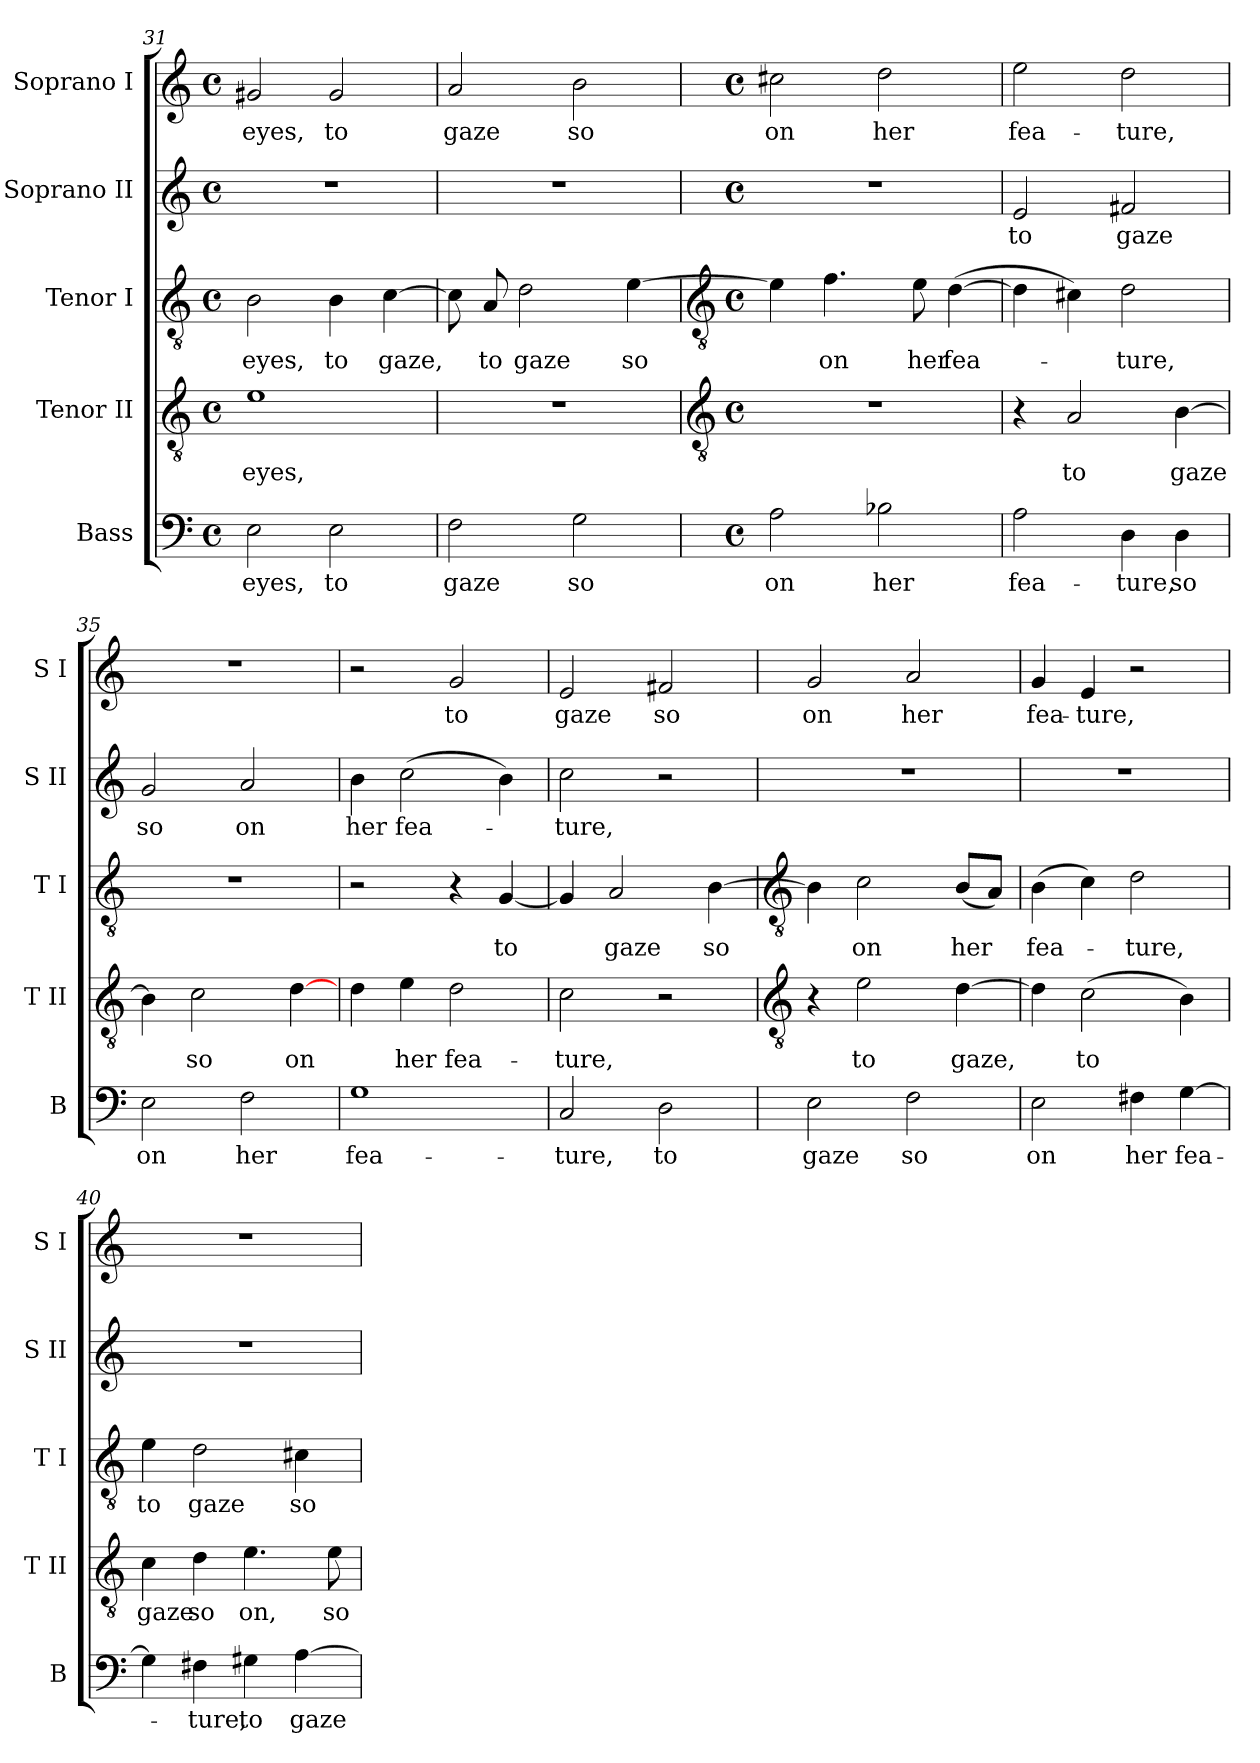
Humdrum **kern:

**kern	**text	**kern	**text	**kern	**text	**kern	**text	**kern	**text
*part5	*part5	*part4	*part4	*part3	*part3	*part2	*part2	*part1	*part1
*staff5	*staff5	*staff4	*staff4	*staff3	*staff3	*staff2	*staff2	*staff1	*staff1
*I"Bass	*	*I"Tenor II	*	*I"Tenor I	*	*I"Soprano II	*	*I"Soprano I	*
*I'B	*	*I'T II	*	*I'T I	*	*I'S II	*	*I'S I	*
*clefF4	*	*clefGv2	*	*clefGv2	*	*clefG2	*	*clefG2	*
*k[]	*	*k[]	*	*k[]	*	*k[]	*	*k[]	*
*C:	*	*C:	*	*C:	*	*C:	*	*C:	*
*M4/4	*	*M4/4	*	*M4/4	*	*M4/4	*	*M4/4	*
*met(c)	*	*met(c)	*	*met(c)	*	*met(c)	*	*met(c)	*
=31	=31	=31	=31	=31	=31	=31	=31	=31	=31
!	!LO:LY:b	!	!LO:LY:b	!	!LO:LY:b	!	!	!	!LO:LY:b
2E	eyes,	1e	eyes,	2B	eyes,	1r	.	2g#X	eyes,
!	!LO:LY:b	!	!	!	!LO:LY:b	!	!	!	!LO:LY:b
2E	to	.	.	4B	to	.	.	2g#	to
!	!	!	!	!	!LO:LY:b	!	!	!	!
.	.	.	.	[4c	gaze,	.	.	.	.
=32	=32	=32	=32	=32	=32	=32	=32	=32	=32
!	!LO:LY:b	!	!	!	!	!	!	!	!LO:LY:b
2F	gaze	1r	.	8c]	.	1r	.	2a	gaze
!	!	!	!	!	!LO:LY:b	!	!	!	!
.	.	.	.	8A	to	.	.	.	.
!	!	!	!	!	!LO:LY:b	!	!	!	!
.	.	.	.	2d	gaze	.	.	.	.
!	!LO:LY:b	!	!	!	!	!	!	!	!LO:LY:b
2G	so	.	.	.	.	.	.	2b	so
!	!	!	!	!	!LO:LY:b	!	!	!	!
.	.	.	.	[4e	so	.	.	.	.
!!LO:LB:g=z
=33	=33	=33	=33	=33	=33	=33	=33	=33	=33
*	*	*clefGv2	*	*clefGv2	*	*	*	*	*
*M4/4	*	*M4/4	*	*M4/4	*	*M4/4	*	*M4/4	*
*met(c)	*	*met(c)	*	*met(c)	*	*met(c)	*	*met(c)	*
!	!LO:LY:b	!	!	!	!	!	!	!	!LO:LY:b
2A	on	1r	.	4e]	.	1r	.	2cc#X	on
!	!	!	!	!	!LO:LY:b	!	!	!	!
.	.	.	.	4.f	on	.	.	.	.
!	!LO:LY:b	!	!	!	!	!	!	!	!LO:LY:b
2B-X	her	.	.	.	.	.	.	2dd	her
!	!	!	!	!	!LO:LY:b	!	!	!	!
.	.	.	.	8e	her	.	.	.	.
!	!	!	!	!	!LO:LY:b	!	!	!	!
.	.	.	.	(>[4d	fea-	.	.	.	.
=34	=34	=34	=34	=34	=34	=34	=34	=34	=34
!	!LO:LY:b	!	!	!	!	!	!LO:LY:b	!	!LO:LY:b
2A	fea-	4r	.	4d]	.	2e	to	2ee	fea-
!	!	!	!LO:LY:b	!	!	!	!	!	!
.	.	2A	to	4c#X)	.	.	.	.	.
!	!LO:LY:b	!	!	!	!LO:LY:b	!	!LO:LY:b	!	!LO:LY:b
4D	-ture,	.	.	2d	ture,	2f#X	gaze	2dd	-ture,
!	!LO:LY:b	!	!LO:LY:b	!	!	!	!	!	!
4D	so	[4B	gaze	.	.	.	.	.	.
=35	=35	=35	=35	=35	=35	=35	=35	=35	=35
!	!LO:LY:b	!	!	!	!	!	!LO:LY:b	!	!
2E	on	4B]	.	1r	.	2g	so	1r	.
!	!	!	!LO:LY:b	!	!	!	!	!	!
.	.	2c	so	.	.	.	.	.	.
!	!LO:LY:b	!	!	!	!	!	!LO:LY:b	!	!
2F	her	.	.	.	.	2a	on	.	.
!	!	!	!LO:LY:b	!	!	!	!	!	!
.	.	[4d	on	.	.	.	.	.	.
=36	=36	=36	=36	=36	=36	=36	=36	=36	=36
!	!LO:LY:b	!	!	!	!	!	!LO:LY:b	!	!
1G	fea-	4d	.	2r	.	4b	her	2r	.
!	!	!	!LO:LY:b	!	!	!	!LO:LY:b	!	!
.	.	4e	her	.	.	(>2cc	fea-	.	.
!	!	!	!LO:LY:b	!	!	!	!	!	!LO:LY:b
.	.	2d	fea-	4r	.	.	.	2g	to
!	!	!	!	!	!LO:LY:b	!	!	!	!
.	.	.	.	[4G	to	4b)	.	.	.
=37	=37	=37	=37	=37	=37	=37	=37	=37	=37
!	!LO:LY:b	!	!LO:LY:b	!	!	!	!LO:LY:b	!	!LO:LY:b
2C	-ture,	2c	-ture,	4G]	.	2cc	ture,	2e	gaze
!	!	!	!	!	!LO:LY:b	!	!	!	!
.	.	.	.	2A	gaze	.	.	.	.
!	!LO:LY:b	!	!	!	!	!	!	!	!LO:LY:b
2D	to	2r	.	.	.	2r	.	2f#X	so
!	!	!	!	!	!LO:LY:b	!	!	!	!
.	.	.	.	[4B	so	.	.	.	.
!!LO:LB:g=z
=38	=38	=38	=38	=38	=38	=38	=38	=38	=38
*	*	*clefGv2	*	*clefGv2	*	*	*	*	*
!	!LO:LY:b	!	!	!	!	!	!	!	!LO:LY:b
2E	gaze	4r	.	4B]	.	1r	.	2g	on
!	!	!	!LO:LY:b	!	!LO:LY:b	!	!	!	!
.	.	2e	to	2c	on	.	.	.	.
!	!LO:LY:b	!	!	!	!	!	!	!	!LO:LY:b
2F	so	.	.	.	.	.	.	2a	her
!	!	!	!LO:LY:b	!	!LO:LY:b	!	!	!	!
.	.	[4d	gaze,	(<8BL	her	.	.	.	.
.	.	.	.	8AJ)	.	.	.	.	.
=39	=39	=39	=39	=39	=39	=39	=39	=39	=39
!	!LO:LY:b	!	!	!	!LO:LY:b	!	!	!	!LO:LY:b
2E	on	4d]	.	(>4B	fea-	1r	.	4g	fea-
!	!	!	!LO:LY:b	!	!	!	!	!	!LO:LY:b
.	.	(>2c	to	4c)	.	.	.	4e	-ture,
!	!LO:LY:b	!	!	!	!LO:LY:b	!	!	!	!
4F#X	her	.	.	2d	ture,	.	.	2r	.
!	!LO:LY:b	!	!	!	!	!	!	!	!
[4G	fea-	4B)	.	.	.	.	.	.	.
=40	=40	=40	=40	=40	=40	=40	=40	=40	=40
!	!	!	!LO:LY:b	!	!LO:LY:b	!	!	!	!
4G]	.	4c	gaze	4e	to	1r	.	1r	.
!	!LO:LY:b	!	!LO:LY:b	!	!LO:LY:b	!	!	!	!
4F#X	ture,	4d	so	2d	gaze	.	.	.	.
!	!LO:LY:b	!	!LO:LY:b	!	!	!	!	!	!
4G#X	to	4.e	on,	.	.	.	.	.	.
!	!LO:LY:b	!	!	!	!LO:LY:b	!	!	!	!
[4A	gaze	.	.	4c#X	so	.	.	.	.
!	!	!	!LO:LY:b	!	!	!	!	!	!
.	.	8e	so	.	.	.	.	.	.
=	=	=	=	=	=	=	=	=	=
*-	*-	*-	*-	*-	*-	*-	*-	*-	*-
